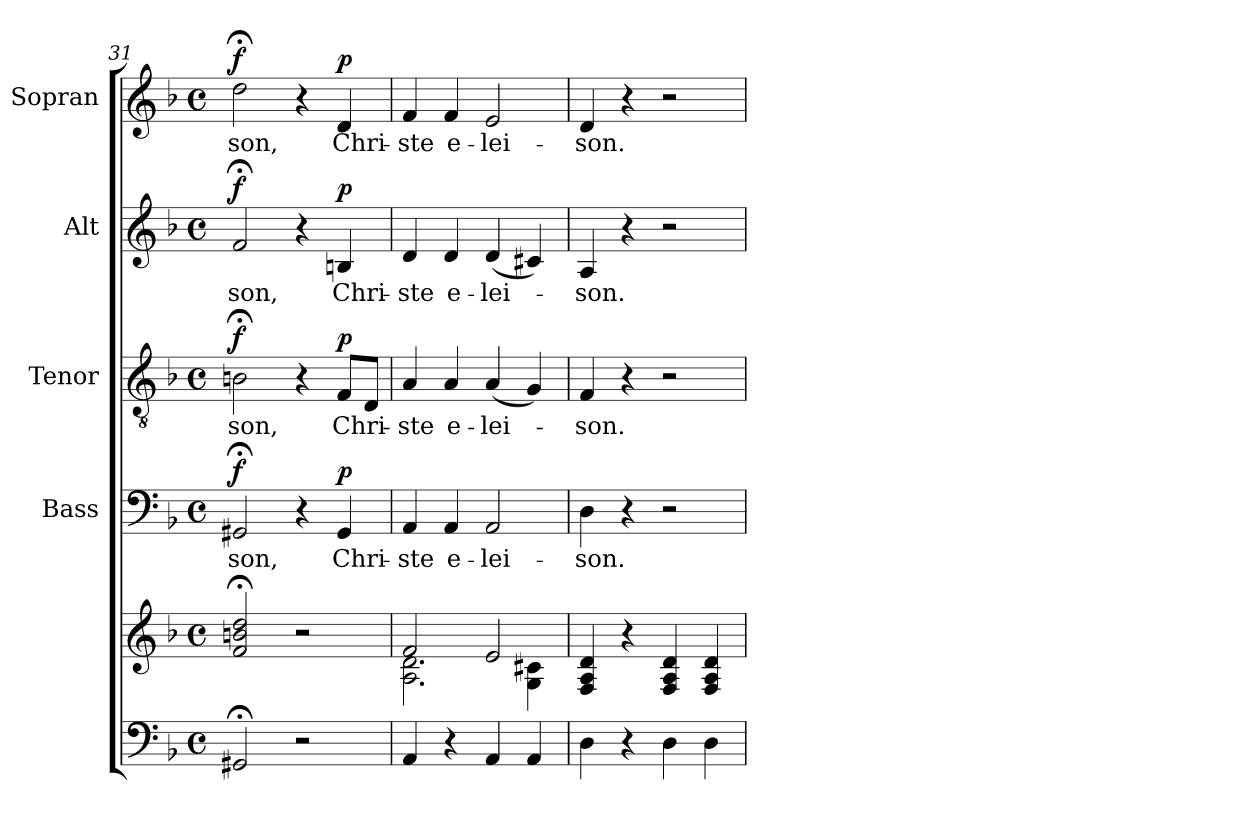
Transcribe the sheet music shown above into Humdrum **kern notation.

**kern	**kern	**kern	**text	**dynam	**kern	**text	**dynam	**kern	**text	**dynam	**kern	**text	**dynam
*part5	*part5	*part4	*part4	*part4	*part3	*part3	*part3	*part2	*part2	*part2	*part1	*part1	*part1
*staff6	*staff5	*staff4	*staff4	*staff4	*staff3	*staff3	*staff3	*staff2	*staff2	*staff2	*staff1	*staff1	*staff1
*	*	*I"Bass	*	*	*I"Tenor	*	*	*I"Alt	*	*	*I"Sopran	*	*
*	*	*I'B.	*	*	*I'T.	*	*	*I'A.	*	*	*I'S.	*	*
*clefF4	*clefG2	*clefF4	*	*	*clefGv2	*	*	*clefG2	*	*	*clefG2	*	*
*k[b-]	*k[b-]	*k[b-]	*	*	*k[b-]	*	*	*k[b-]	*	*	*k[b-]	*	*
*F:	*F:	*F:	*	*	*F:	*	*	*F:	*	*	*F:	*	*
*M4/4	*M4/4	*M4/4	*	*	*M4/4	*	*	*M4/4	*	*	*M4/4	*	*
*met(c)	*met(c)	*met(c)	*	*	*met(c)	*	*	*met(c)	*	*	*met(c)	*	*
=31	=31	=31	=31	=31	=31	=31	=31	=31	=31	=31	=31	=31	=31
!	!	!	!LO:LY:b	!LO:DY:a	!	!LO:LY:b	!LO:DY:a	!	!LO:LY:b	!LO:DY:a	!	!LO:LY:b	!LO:DY:a
2GG#X;/	2f/;< 2bn/;< 2dd/;<	2GG#X;</	-son,	f	2Bn;<\	-son,	f	2f;</	-son,	f	2dd;<\	-son,	f
2r	2r	4r	.	.	4r	.	.	4r	.	.	4r	.	.
!	!	!	!LO:LY:b	!LO:DY:a	!	!LO:LY:b	!LO:DY:a	!	!LO:LY:b	!LO:DY:a	!	!LO:LY:b	!LO:DY:a
.	.	4GG#/	Chri-	p	8F/L	Chri-	p	4Bn/	Chri-	p	4d/	Chri-	p
.	.	.	.	.	8D/J	.	.	.	.	.	.	.	.
=32	=32	=32	=32	=32	=32	=32	=32	=32	=32	=32	=32	=32	=32
*	*^	*	*	*	*	*	*	*	*	*	*	*	*
!	!	!	!	!LO:LY:b	!	!	!LO:LY:b	!	!	!LO:LY:b	!	!	!LO:LY:b	!
4AA/	2f/	2.A\ 2.d\	4AA/	-ste	.	4A/	-ste	.	4d/	-ste	.	4f/	-ste	.
!	!	!	!	!LO:LY:b	!	!	!LO:LY:b	!	!	!LO:LY:b	!	!	!LO:LY:b	!
4r	.	.	4AA/	e-	.	4A/	e-	.	4d/	e-	.	4f/	e-	.
!	!	!	!	!LO:LY:b	!	!	!LO:LY:b	!	!	!LO:LY:b	!	!	!LO:LY:b	!
4AA/	2e/	.	2AA/	-lei-	.	(<4A/	-lei-	.	(<4d/	-lei-	.	2e/	-lei-	.
4AA/	.	4G\ 4c#X\	.	.	.	4G/)	.	.	4c#X/)	.	.	.	.	.
=33	=33	=33	=33	=33	=33	=33	=33	=33	=33	=33	=33	=33	=33	=33
!	!	!	!	!LO:LY:b	!	!	!LO:LY:b	!	!	!LO:LY:b	!	!	!LO:LY:b	!
*	*v	*v	*	*	*	*	*	*	*	*	*	*	*	*
4D\	4F/ 4A/ 4d/	4D\	-son.	.	4F/	-son.	.	4A/	-son.	.	4d/	-son.	.
4r	4r	4r	.	.	4r	.	.	4r	.	.	4r	.	.
4D\	4F/ 4A/ 4d/	2r	.	.	2r	.	.	2r	.	.	2r	.	.
4D\	4F/ 4A/ 4d/	.	.	.	.	.	.	.	.	.	.	.	.
=	=	=	=	=	=	=	=	=	=	=	=	=	=
*-	*-	*-	*-	*-	*-	*-	*-	*-	*-	*-	*-	*-	*-
